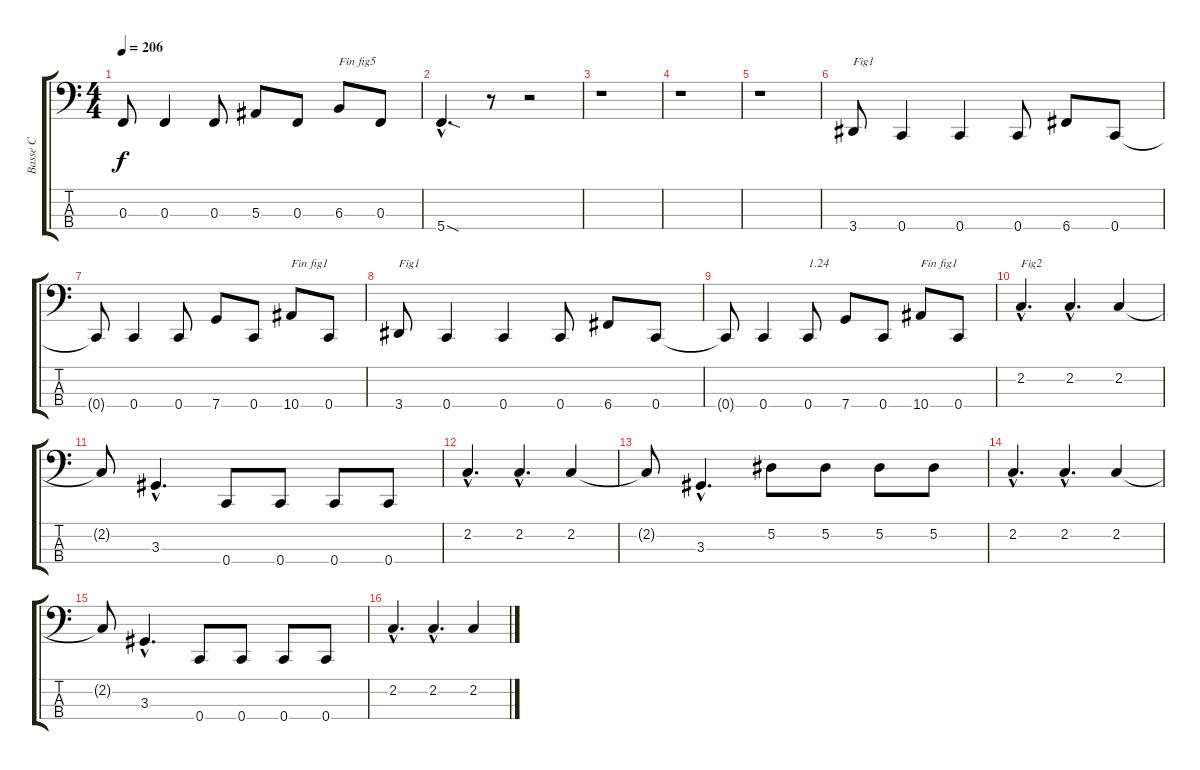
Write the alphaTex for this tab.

\track ("Basse C" "Basse C") {instrument electricbassfinger}
\staff {score tabs}
\tuning (Eb2 Bb1 F1 C1) {hide}
\ts (4 4)
\tempo 206
\clef f4
\ks c
0.3{t}.8{dy f} 0.3.4 0.3.8 5.3.8 0.3.8 6.3.8{txt "Fin fig5"} 0.3.8 |
5.4{sod hac}.4{d} r.8 r.2 |
r.1 |
r.1 |
r.1 |
3.4.8{txt "Fig1"} 0.4.4 0.4.4 0.4.8 6.4.8 0.4.8 |
0.4{t}.8 0.4.4 0.4.8 7.4.8 0.4.8 10.4.8{txt "Fin fig1"} 0.4.8 |
3.4.8{txt "Fig1"} 0.4.4 0.4.4 0.4.8 6.4.8 0.4.8 |
0.4{t}.8 0.4.4 0.4.8{txt "1.24"} 7.4.8 0.4.8 10.4.8{txt "Fin fig1"} 0.4.8 |
2.2{hac}.4{d txt "Fig2"} 2.2{hac}.4{d} 2.2.4 |
2.2{t}.8 3.3{hac}.4{d} 0.4.8 0.4.8 0.4.8 0.4.8 |
2.2{hac}.4{d} 2.2{hac}.4{d} 2.2.4 |
2.2{t}.8 3.3{hac}.4{d} 5.2.8 5.2.8 5.2.8 5.2.8 |
2.2{hac}.4{d} 2.2{hac}.4{d} 2.2.4 |
2.2{t}.8 3.3{hac}.4{d} 0.4.8 0.4.8 0.4.8 0.4.8 |
2.2{hac}.4{d} 2.2{hac}.4{d} 2.2.4
